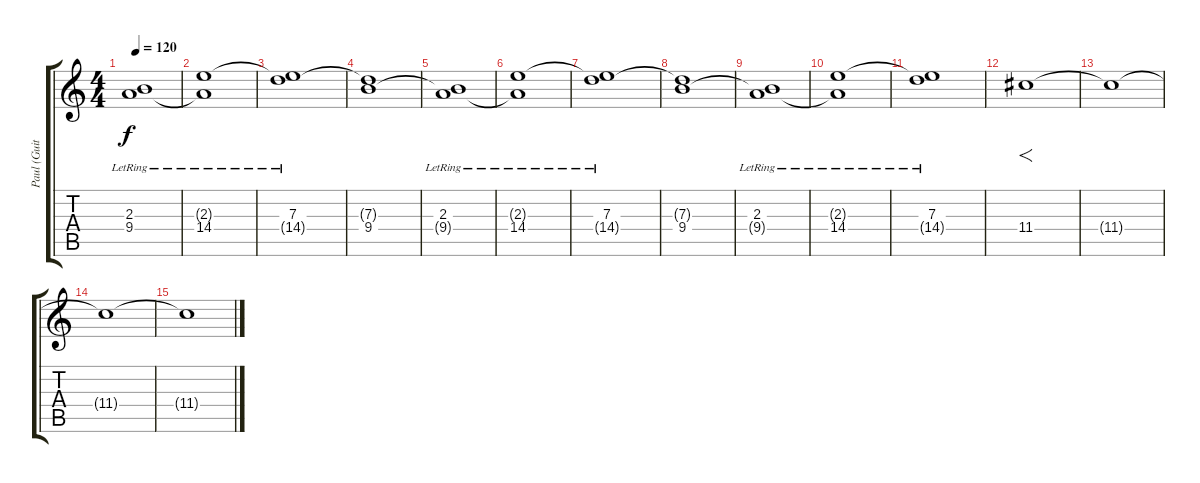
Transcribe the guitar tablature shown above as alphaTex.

\track ("Paul (Guitar FX)" "Paul (Guit") {instrument overdrivenguitar}
\staff {score tabs}
\tuning (E4 B3 G3 D3 A2 E2) {hide}
\ts (4 4)
\tempo 120
\clef g2
\ks c
(2.3{lr} 9.4{t}).1{dy f} |
(2.3{t} 14.4{lr}).1 |
(7.3{lr} 14.4{t}).1 |
(7.3{t} 9.4).1 |
(2.3{lr} 9.4{t}).1 |
(2.3{t} 14.4{lr}).1 |
(7.3{lr} 14.4{t}).1 |
(7.3{t} 9.4).1 |
(2.3{lr} 9.4{t}).1 |
(2.3{t} 14.4{lr}).1 |
(7.3{lr} 14.4{t}).1 |
11.4.1{f} |
11.4{t}.1 |
11.4{t}.1 |
11.4{t}.1
